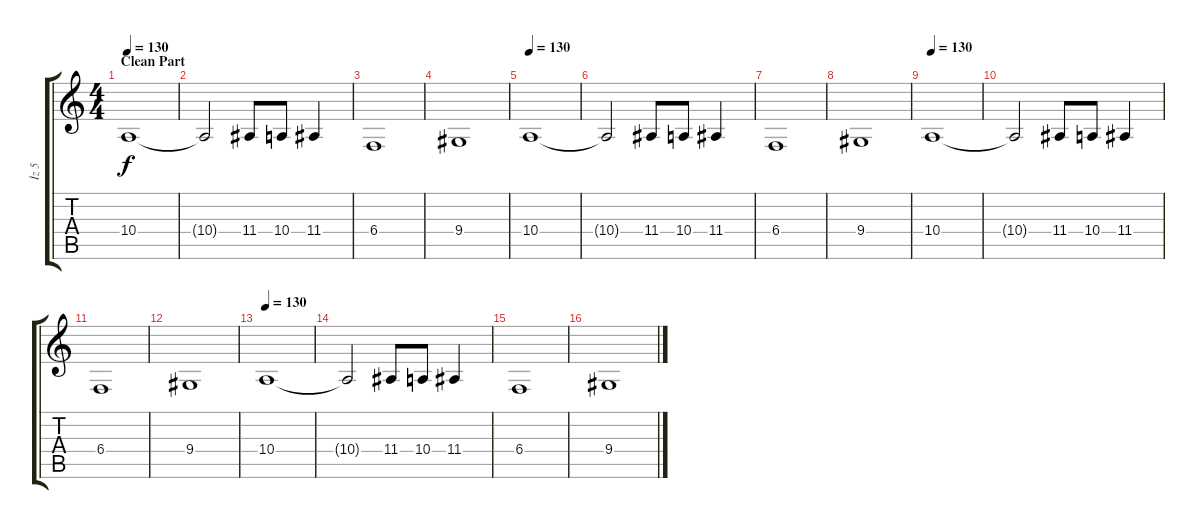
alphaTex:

\track ("İz 5" "İz 5") {instrument acousticgrandpiano}
\staff {score tabs}
\tuning (Db4 Ab3 E3 B2 Gb2 Db2) {hide}
\ts (4 4)
\section ("" "Clean Part")
\tempo 130
\clef g2
\ks c
10.4.1{dy f} |
10.4{t}.2 11.4.8 10.4.8 11.4.4 |
6.4.1 |
9.4.1 |
\tempo 130
10.4.1 |
10.4{t}.2 11.4.8 10.4.8 11.4.4 |
6.4.1 |
9.4.1 |
\tempo 130
10.4.1 |
10.4{t}.2 11.4.8 10.4.8 11.4.4 |
6.4.1 |
9.4.1 |
\tempo 130
10.4.1 |
10.4{t}.2 11.4.8 10.4.8 11.4.4 |
6.4.1 |
9.4.1
